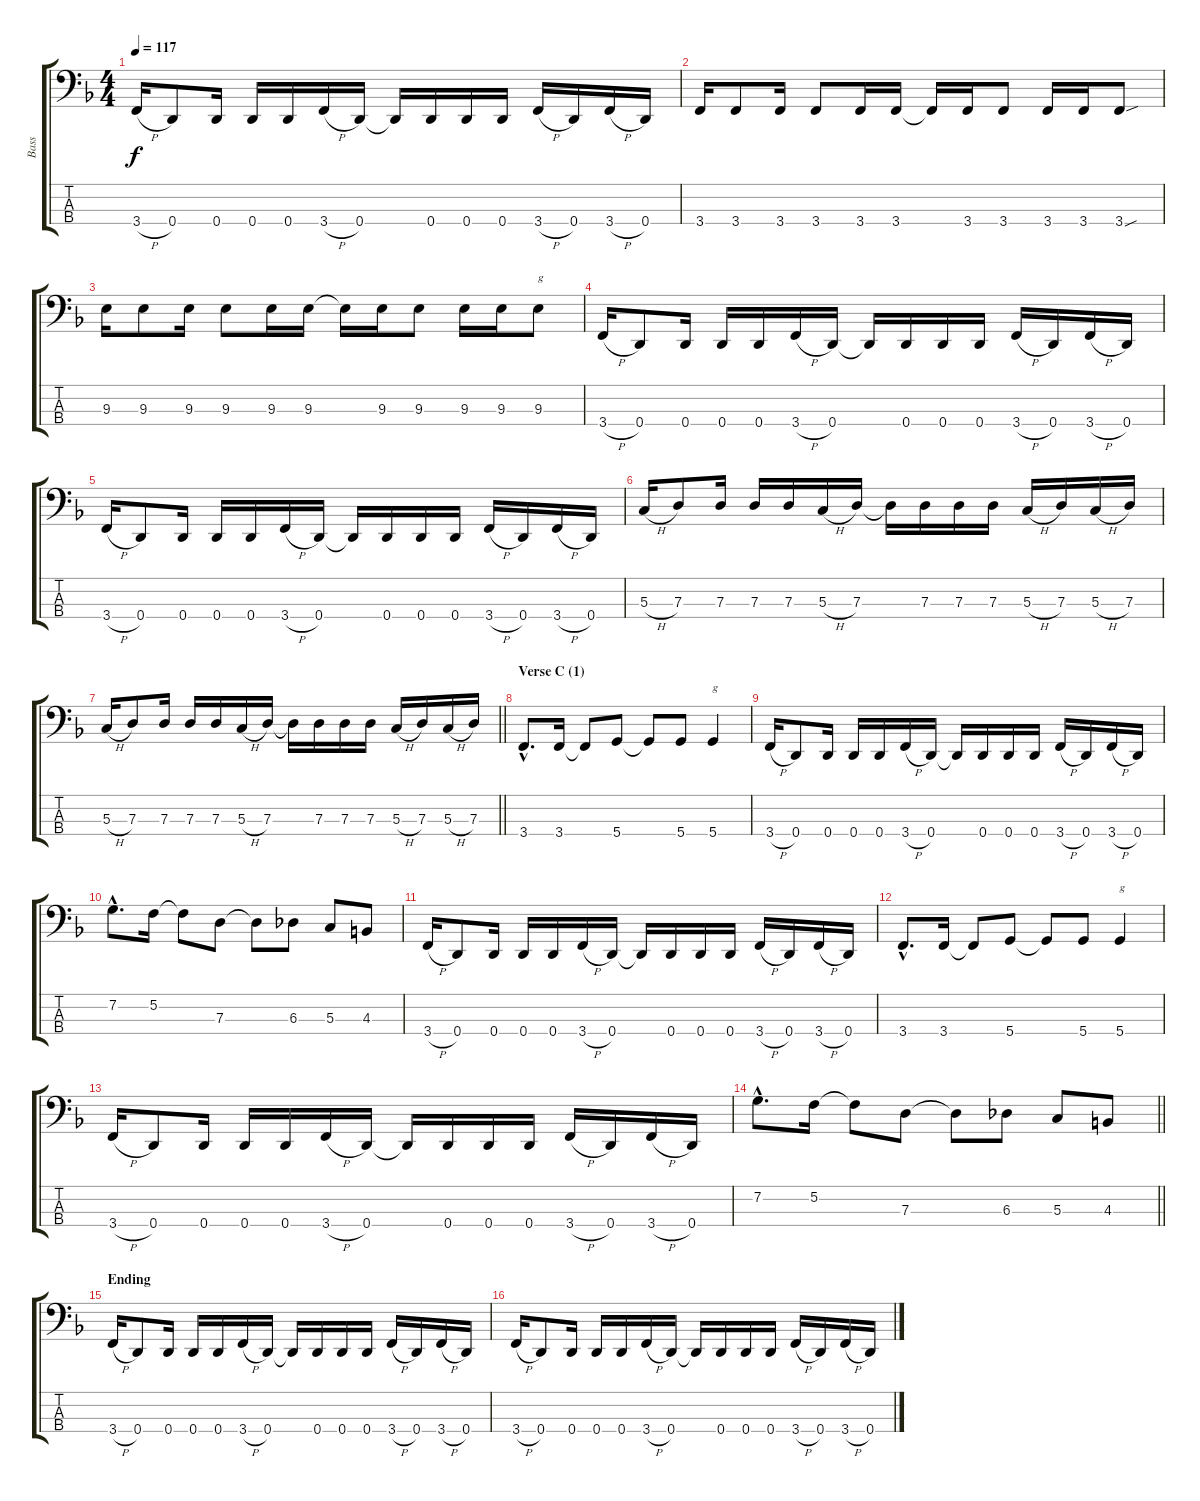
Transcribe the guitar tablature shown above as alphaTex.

\track ("Bass" "Bass") {instrument electricbasspick}
\staff {score tabs}
\tuning (F2 C2 G1 D1) {hide}
\ts (4 4)
\tempo 117
\clef f4
\ks dminor
3.4{h}.16{dy f} 0.4.8 0.4.16 0.4.16 0.4.16 3.4{h}.16 0.4.16 0.4{t}.16 0.4.16 0.4.16 0.4.16 3.4{h}.16 0.4.16 3.4{h}.16 0.4.16 |
3.4.16 3.4.8 3.4.16 3.4.8 3.4.16 3.4.16 3.4{t}.16 3.4.16 3.4.8 3.4.16 3.4.16 3.4{sou}.8 |
9.3.16 9.3.8 9.3.16 9.3.8 9.3.16 9.3.16 9.3{t}.16 9.3.16 9.3.8 9.3.16 9.3.16 9.3.8{txt "g"} |
3.4{h}.16 0.4.8 0.4.16 0.4.16 0.4.16 3.4{h}.16 0.4.16 0.4{t}.16 0.4.16 0.4.16 0.4.16 3.4{h}.16 0.4.16 3.4{h}.16 0.4.16 |
3.4{h}.16 0.4.8 0.4.16 0.4.16 0.4.16 3.4{h}.16 0.4.16 0.4{t}.16 0.4.16 0.4.16 0.4.16 3.4{h}.16 0.4.16 3.4{h}.16 0.4.16 |
5.3{h}.16 7.3.8 7.3.16 7.3.16 7.3.16 5.3{h}.16 7.3.16 7.3{t}.16 7.3.16 7.3.16 7.3.16 5.3{h}.16 7.3.16 5.3{h}.16 7.3.16 |
\barLineRight lightlight
5.3{h}.16 7.3.8 7.3.16 7.3.16 7.3.16 5.3{h}.16 7.3.16 7.3{t}.16 7.3.16 7.3.16 7.3.16 5.3{h}.16 7.3.16 5.3{h}.16 7.3.16 |
\section ("" "Verse C (1)")
3.4{hac}.8{d} 3.4.16 3.4{t}.8 5.4.8 5.4{t}.8 5.4.8 5.4.4{txt "g"} |
3.4{h}.16 0.4.8 0.4.16 0.4.16 0.4.16 3.4{h}.16 0.4.16 0.4{t}.16 0.4.16 0.4.16 0.4.16 3.4{h}.16 0.4.16 3.4{h}.16 0.4.16 |
7.2{hac}.8{d} 5.2.16 5.2{t}.8 7.3.8 7.3{t}.8 6.3.8 5.3.8 4.3.8 |
3.4{h}.16 0.4.8 0.4.16 0.4.16 0.4.16 3.4{h}.16 0.4.16 0.4{t}.16 0.4.16 0.4.16 0.4.16 3.4{h}.16 0.4.16 3.4{h}.16 0.4.16 |
3.4{hac}.8{d} 3.4.16 3.4{t}.8 5.4.8 5.4{t}.8 5.4.8 5.4.4{txt "g"} |
3.4{h}.16 0.4.8 0.4.16 0.4.16 0.4.16 3.4{h}.16 0.4.16 0.4{t}.16 0.4.16 0.4.16 0.4.16 3.4{h}.16 0.4.16 3.4{h}.16 0.4.16 |
\barLineRight lightlight
7.2{hac}.8{d} 5.2.16 5.2{t}.8 7.3.8 7.3{t}.8 6.3.8 5.3.8 4.3.8 |
\section ("" "Ending")
3.4{h}.16 0.4.8 0.4.16 0.4.16 0.4.16 3.4{h}.16 0.4.16 0.4{t}.16 0.4.16 0.4.16 0.4.16 3.4{h}.16 0.4.16 3.4{h}.16 0.4.16 |
3.4{h}.16 0.4.8 0.4.16 0.4.16 0.4.16 3.4{h}.16 0.4.16 0.4{t}.16 0.4.16 0.4.16 0.4.16 3.4{h}.16 0.4.16 3.4{h}.16 0.4.16
